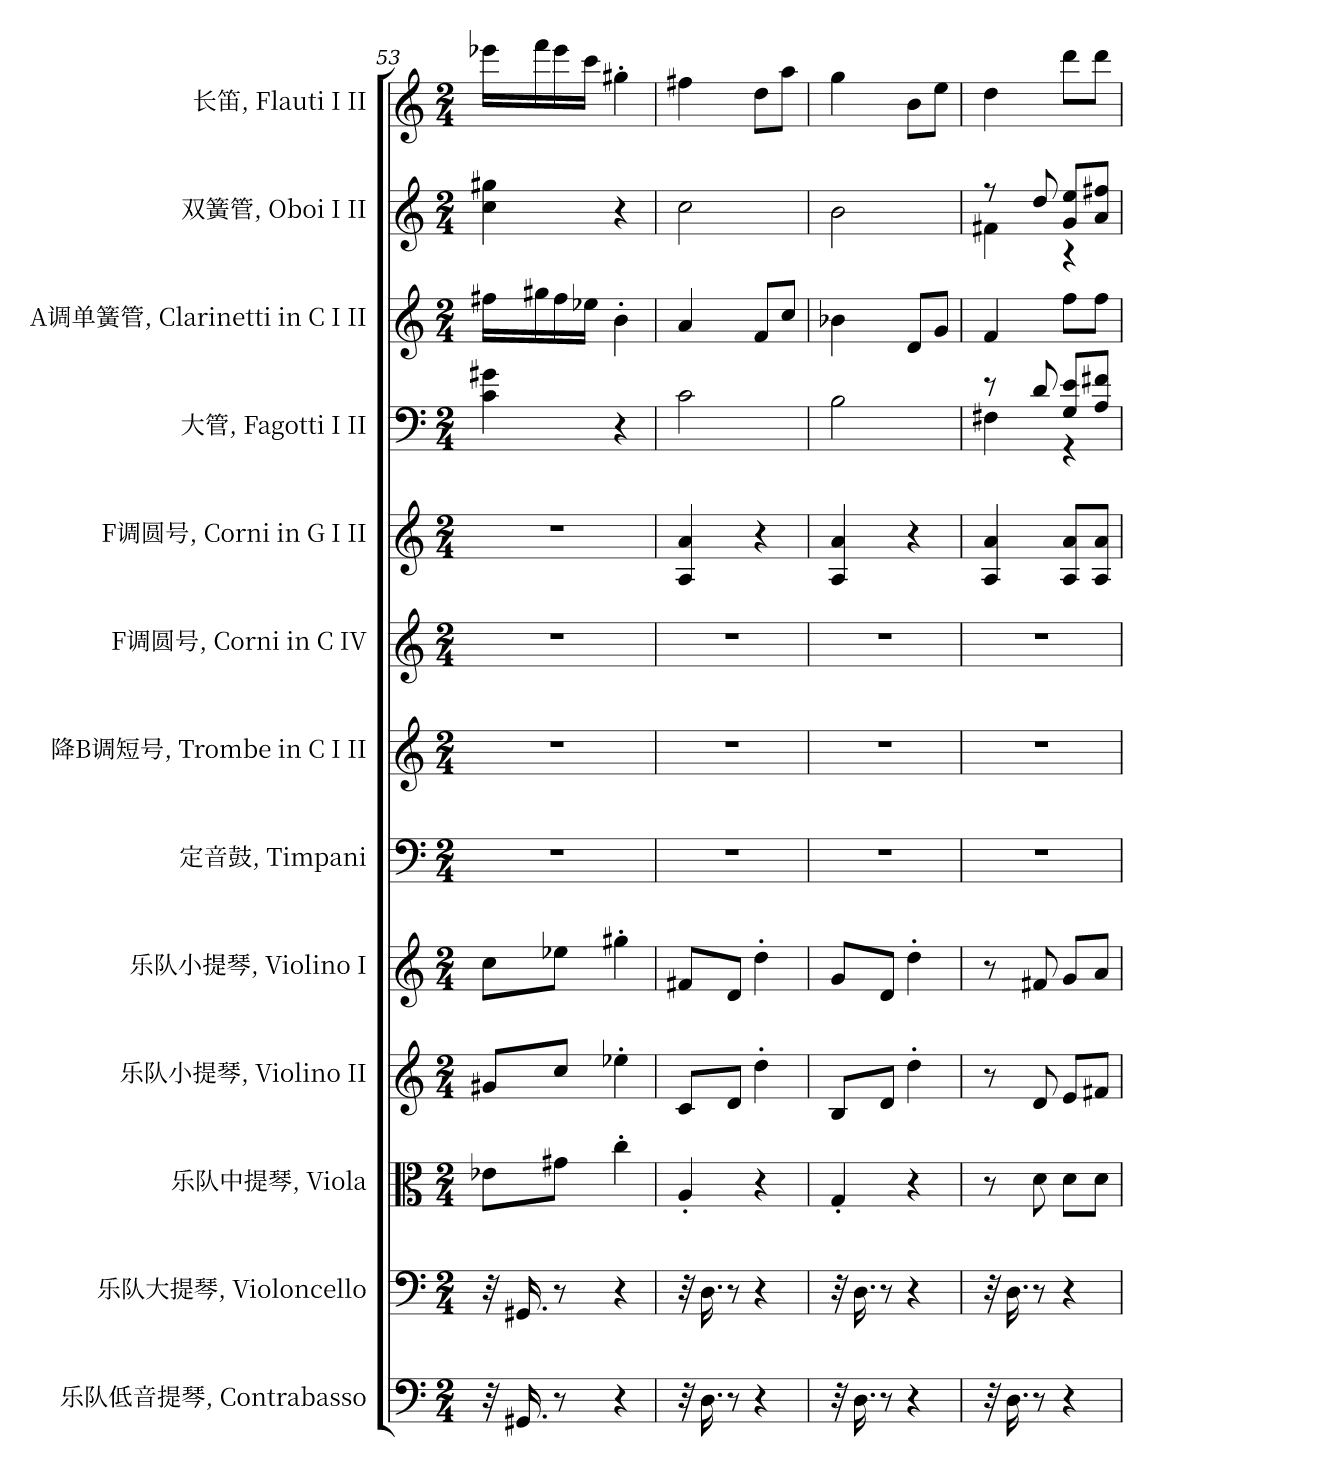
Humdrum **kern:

**kern	**kern	**kern	**kern	**kern	**kern	**kern	**kern	**kern	**kern	**kern	**kern	**kern
*part13	*part12	*part11	*part10	*part9	*part8	*part7	*part6	*part5	*part4	*part3	*part2	*part1
*staff13	*staff12	*staff11	*staff10	*staff9	*staff8	*staff7	*staff6	*staff5	*staff4	*staff3	*staff2	*staff1
*I"乐队低音提琴, Contrabasso	*I"乐队大提琴, Violoncello	*I"乐队中提琴, Viola	*I"乐队小提琴, Violino II	*I"乐队小提琴, Violino I	*I"定音鼓, Timpani	*I"降B调短号, Trombe in C I II	*I"F调圆号, Corni in C IV	*I"F调圆号, Corni in G I II	*I"大管, Fagotti I II	*I"A调单簧管, Clarinetti in C I II	*I"双簧管, Oboi I II	*I"长笛, Flauti I II
*I'Cbs.	*	*	*	*	*I'Timp.	*	*	*	*	*I'A Cl.	*I'Ob.	*I'Fl.
*clefF4	*clefF4	*clefC3	*clefG2	*clefG2	*clefF4	*clefG2	*clefG2	*clefG2	*clefF4	*clefG2	*clefG2	*clefG2
*ITrd7c12	*	*	*	*	*	*ITrd1c2	*ITrd4c7	*ITrd4c7	*	*ITrd2c3	*	*
*k[]	*k[]	*k[]	*k[]	*k[]	*k[]	*k[b-e-]	*k[b-]	*k[b-]	*k[]	*k[f#c#g#]	*k[]	*k[]
*M2/4	*M2/4	*M2/4	*M2/4	*M2/4	*M2/4	*M2/4	*M2/4	*M2/4	*M2/4	*M2/4	*M2/4	*M2/4
*MM123	*MM123	*MM123	*MM123	*MM123	*MM123	*MM123	*MM123	*MM123	*MM123	*MM123	*MM123	*MM123
=53	=53	=53	=53	=53	=53	=53	=53	=53	=53	=53	=53	=53
32r	32r	8e-X\L	8g#X/L	8cc\L	2r	2r	2r	2r	4c\ 4g#X\	16dd#X\LL	4cc\ 4gg#X\	16eee-X\LL
16.GGG#X/	16.GG#X/	.	.	.	.	.	.	.	.	.	.	.
.	.	.	.	.	.	.	.	.	.	16ee#X\	.	16fff\
8r	8r	8g#X\J	8cc/J	8ee-X\J	.	.	.	.	.	16dd#\	.	16eee-\
.	.	.	.	.	.	.	.	.	.	16ccn\JJ	.	16ccc\JJ
*	*	*	*	*	*	*	*	*	*	*	*	*MM133
4r	4r	4cc'\	4ee-X'\	4gg#X'\	.	.	.	.	4r	4g#'\	4r	4gg#X'\
!!LO:PB:g=z
=54	=54	=54	=54	=54	=54	=54	=54	=54	=54	=54	=54	=54
*	*	*	*	*	*	*	*	*	*	*	*	*MM123
32r	32r	4A'/	8c/L	8f#X/L	2r	2r	2r	4D/ 4d/	2c\	4f#/	2cc\	4ff#X\
16.DD\	16.D\	.	.	.	.	.	.	.	.	.	.	.
8r	8r	.	8d/J	8d/J	.	.	.	.	.	.	.	.
*	*	*	*	*	*	*	*	*	*	*	*	*MM133
4r	4r	4r	4dd'\	4dd'\	.	.	.	4r	.	8d/L	.	8dd\L
.	.	.	.	.	.	.	.	.	.	8a/J	.	8aa\J
=55	=55	=55	=55	=55	=55	=55	=55	=55	=55	=55	=55	=55
*	*	*	*	*	*	*	*	*	*	*	*	*MM123
32r	32r	4G'/	8B/L	8g/L	2r	2r	2r	4D/ 4d/	2B\	4gn\	2b\	4gg\
16.DD\	16.D\	.	.	.	.	.	.	.	.	.	.	.
8r	8r	.	8d/J	8d/J	.	.	.	.	.	.	.	.
*	*	*	*	*	*	*	*	*	*	*	*	*MM133
4r	4r	4r	4dd'\	4dd'\	.	.	.	4r	.	8B/L	.	8b\L
.	.	.	.	.	.	.	.	.	.	8e/J	.	8ee\J
=56	=56	=56	=56	=56	=56	=56	=56	=56	=56	=56	=56	=56
*	*	*	*	*	*	*	*	*	*	*	*	*MM123
*	*	*	*	*	*	*	*	*	*^	*	*^	*
32r	32r	8r	8r	8r	2r	2r	2r	4D/ 4d/	8r	4F#X\	4d/	8r	4f#X\	4dd\
16.DD\	16.D\	.	.	.	.	.	.	.	.	.	.	.	.	.
8r	8r	8d\	8d/	8f#X/	.	.	.	.	8d/	.	.	8dd/	.	.
*	*	*	*	*	*	*	*	*	*	*	*	*	*	*MM133
4r	4r	8d\L	8e/L	8g/L	.	.	.	8D/ 8d/L	8G/ 8e/L	4r	8dd\L	8g/ 8ee/L	4r	8ddd\L
.	.	8d\J	8f#X/J	8a/J	.	.	.	8D/ 8d/J	8A/ 8f#X/J	.	8dd\J	8a/ 8ff#X/J	.	8ddd\J
*	*	*	*	*	*	*	*	*	*v	*v	*	*v	*v	*
=	=	=	=	=	=	=	=	=	=	=	=	=
*-	*-	*-	*-	*-	*-	*-	*-	*-	*-	*-	*-	*-
